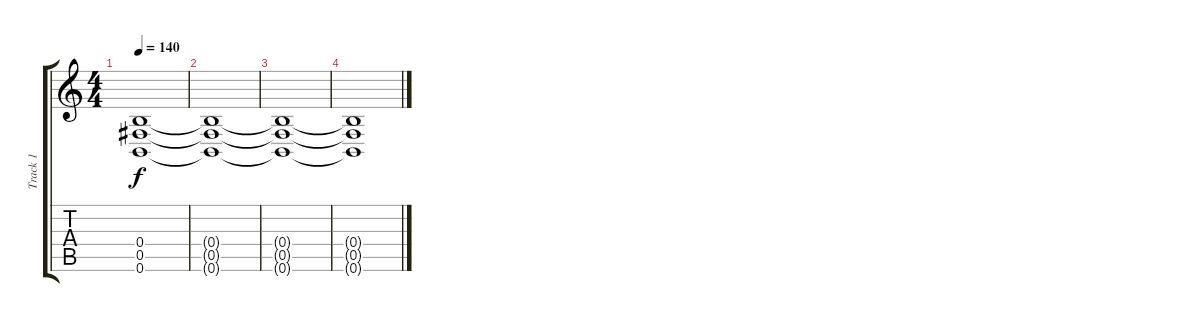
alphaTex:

\track ("Track 1" "Track 1") {instrument distortionguitar}
\staff {score tabs}
\tuning (Db4 Ab3 E3 B2 Gb2 B1) {hide}
\ts (4 4)
\tempo 140
\clef g2
\ks c
(0.4 0.5 0.6).1{dy f} |
(0.4{t} 0.5{t} 0.6{t}).1 |
(0.4{t} 0.5{t} 0.6{t}).1 |
(0.4{t} 0.5{t} 0.6{t}).1
